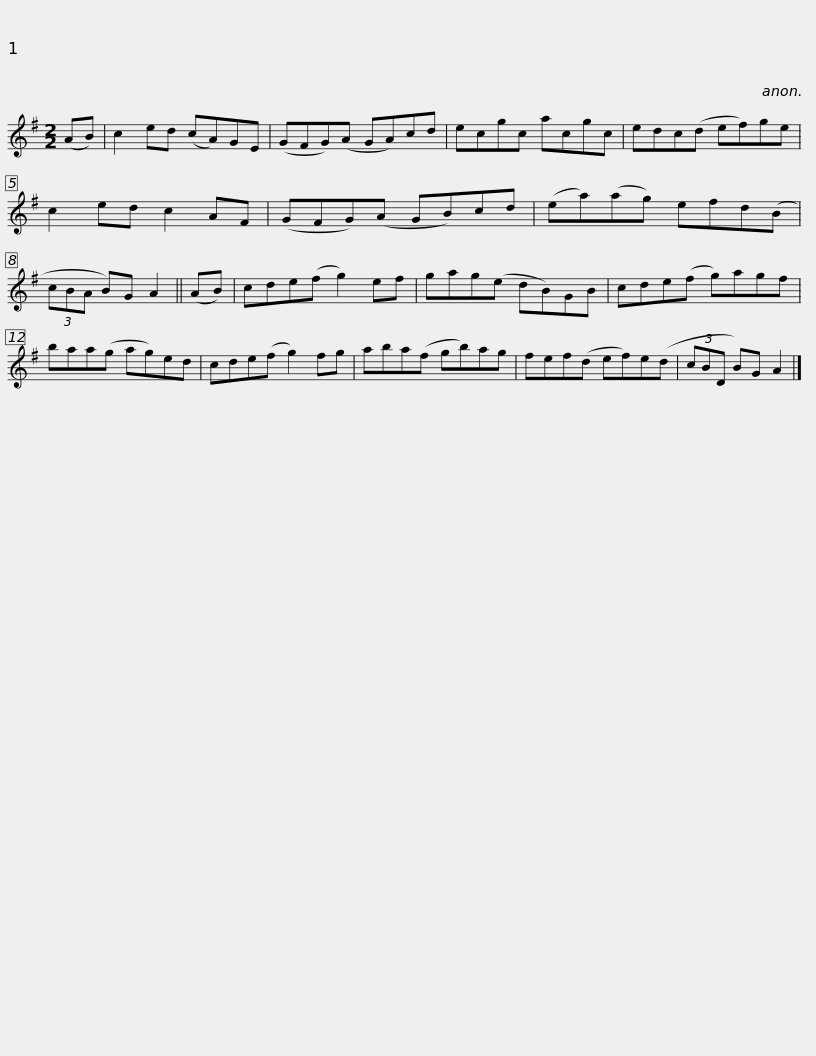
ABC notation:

X:1
L:1/8
M:2/2
I:linebreak $
K:G
V:1 treble
V:1
 (AB) | c2 ed (cA)GE | (GFG)(A GA)cd | ecgc acgc | edc(d ef)ge | %5
 c2 ed c2 AF |$ (GFG)(A GB)cd | (ea)(ag) efd(B | (3cBA B)G A2 || (AB) | %10
 cde(f g2) ef | gag(e dB)GB |$ cde(f g)agf | baa(g ag)ed | cde(f g2) fg | %15
 aba(f gb)ag | fef(d ef)e(d |$ (3cBD B)G A2 |] %18
